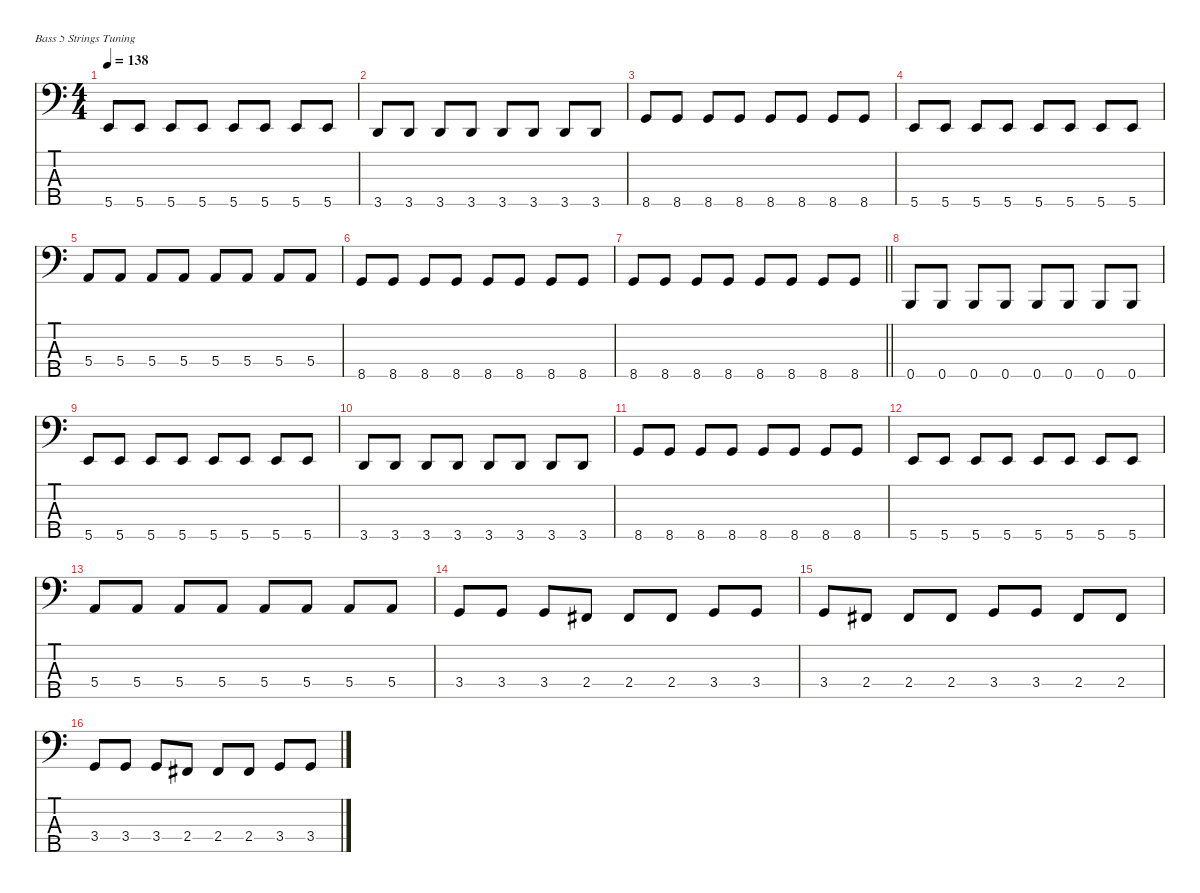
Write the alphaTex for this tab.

\defaultSystemsLayout 4
\hideDynamics
\bracketExtendMode nobrackets
\singleTrackTrackNamePolicy hidden
\multiTrackTrackNamePolicy hidden
\firstSystemTrackNameMode fullname
\firstSystemTrackNameOrientation horizontal
\otherSystemsTrackNameOrientation horizontal
\track ("Bass" "el.bs.") {instrument electricbassfinger}
\staff {score tabs}
\tuning (G2 D2 A1 E1 B0)
\ts (4 4)
\tempo 138
\clef f4
\ks c
5.5.8{dy f beam Up} 5.5.8{beam Up} 5.5.8{beam Up} 5.5.8{beam Up} 5.5.8{beam Up} 5.5.8{beam Up} 5.5.8{beam Up} 5.5.8{beam Up} |
3.5.8{beam Up} 3.5.8{beam Up} 3.5.8{beam Up} 3.5.8{beam Up} 3.5.8{beam Up} 3.5.8{beam Up} 3.5.8{beam Up} 3.5.8{beam Up} |
8.5.8{beam Up} 8.5.8{beam Up} 8.5.8{beam Up} 8.5.8{beam Up} 8.5.8{beam Up} 8.5.8{beam Up} 8.5.8{beam Up} 8.5.8{beam Up} |
5.5.8{beam Up} 5.5.8{beam Up} 5.5.8{beam Up} 5.5.8{beam Up} 5.5.8{beam Up} 5.5.8{beam Up} 5.5.8{beam Up} 5.5.8{beam Up} |
5.4.8{beam Up} 5.4.8{beam Up} 5.4.8{beam Up} 5.4.8{beam Up} 5.4.8{beam Up} 5.4.8{beam Up} 5.4.8{beam Up} 5.4.8{beam Up} |
8.5.8{beam Up} 8.5.8{beam Up} 8.5.8{beam Up} 8.5.8{beam Up} 8.5.8{beam Up} 8.5.8{beam Up} 8.5.8{beam Up} 8.5.8{beam Up} |
\barLineRight lightlight
8.5.8{beam Up} 8.5.8{beam Up} 8.5.8{beam Up} 8.5.8{beam Up} 8.5.8{beam Up} 8.5.8{beam Up} 8.5.8{beam Up} 8.5.8{beam Up} |
\section ("" "")
0.5.8{beam Up} 0.5.8{beam Up} 0.5.8{beam Up} 0.5.8{beam Up} 0.5.8{beam Up} 0.5.8{beam Up} 0.5.8{beam Up} 0.5.8{beam Up} |
5.5.8{beam Up} 5.5.8{beam Up} 5.5.8{beam Up} 5.5.8{beam Up} 5.5.8{beam Up} 5.5.8{beam Up} 5.5.8{beam Up} 5.5.8{beam Up} |
3.5.8{beam Up} 3.5.8{beam Up} 3.5.8{beam Up} 3.5.8{beam Up} 3.5.8{beam Up} 3.5.8{beam Up} 3.5.8{beam Up} 3.5.8{beam Up} |
8.5.8{beam Up} 8.5.8{beam Up} 8.5.8{beam Up} 8.5.8{beam Up} 8.5.8{beam Up} 8.5.8{beam Up} 8.5.8{beam Up} 8.5.8{beam Up} |
5.5.8{beam Up} 5.5.8{beam Up} 5.5.8{beam Up} 5.5.8{beam Up} 5.5.8{beam Up} 5.5.8{beam Up} 5.5.8{beam Up} 5.5.8{beam Up} |
5.4.8{beam Up} 5.4.8{beam Up} 5.4.8{beam Up} 5.4.8{beam Up} 5.4.8{beam Up} 5.4.8{beam Up} 5.4.8{beam Up} 5.4.8{beam Up} |
3.4.8{beam Up} 3.4.8{beam Up} 3.4.8{beam Up} 2.4{acc #}.8{beam Up} 2.4{acc #}.8{beam Up} 2.4{acc #}.8{beam Up} 3.4.8{beam Up} 3.4.8{beam Up} |
3.4.8{beam Up} 2.4{acc #}.8{beam Up} 2.4{acc #}.8{beam Up} 2.4{acc #}.8{beam Up} 3.4.8{beam Up} 3.4.8{beam Up} 2.4{acc #}.8{beam Up} 2.4{acc #}.8{beam Up} |
3.4.8{beam Up} 3.4.8{beam Up} 3.4.8{beam Up} 2.4{acc #}.8{beam Up} 2.4{acc #}.8{beam Up} 2.4{acc #}.8{beam Up} 3.4.8{beam Up} 3.4.8{beam Up}
